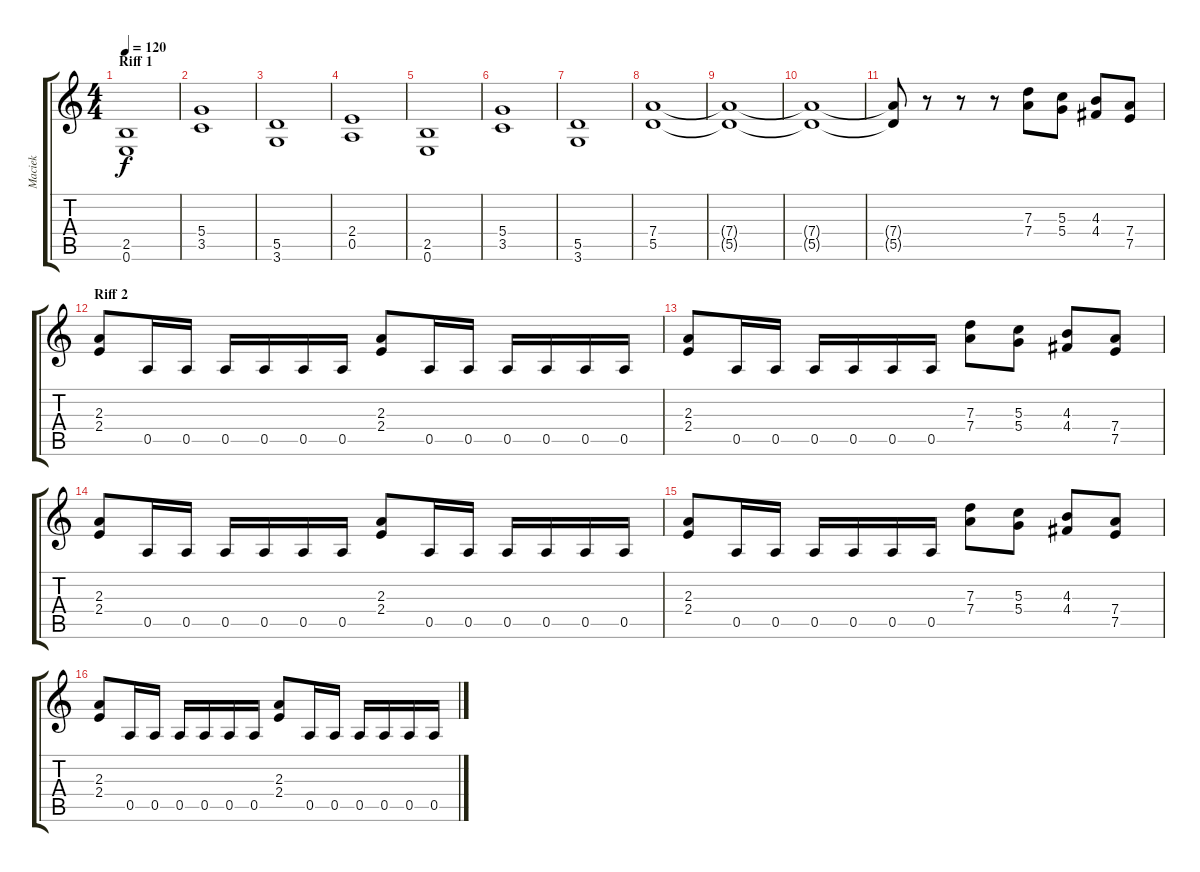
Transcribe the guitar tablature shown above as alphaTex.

\track ("Maciek" "Maciek") {instrument distortionguitar}
\staff {score tabs}
\tuning (E4 B3 G3 D3 A2 E2) {hide}
\ts (4 4)
\section ("" "Riff 1")
\tempo 120
\clef g2
\ks c
(2.5 0.6).1{dy f instrument distortionguitar} |
(5.4 3.5).1 |
(5.5 3.6).1 |
(2.4 0.5).1 |
(2.5 0.6).1 |
(5.4 3.5).1 |
(5.5 3.6).1 |
(7.4 5.5).1 |
(7.4{t} 5.5{t}).1 |
(7.4{t} 5.5{t}).1 |
(7.4{t} 5.5{t}).8 r.8 r.8 r.8 (7.3 7.4).8 (5.3 5.4).8 (4.3 4.4).8 (7.4 7.5).8 |
\section ("" "Riff 2")
(2.3 2.4).8 0.5.16 0.5.16 0.5.16 0.5.16 0.5.16 0.5.16 (2.3 2.4).8 0.5.16 0.5.16 0.5.16 0.5.16 0.5.16 0.5.16 |
(2.3 2.4).8 0.5.16 0.5.16 0.5.16 0.5.16 0.5.16 0.5.16 (7.3 7.4).8 (5.3 5.4).8 (4.3 4.4).8 (7.4 7.5).8 |
(2.3 2.4).8 0.5.16 0.5.16 0.5.16 0.5.16 0.5.16 0.5.16 (2.3 2.4).8 0.5.16 0.5.16 0.5.16 0.5.16 0.5.16 0.5.16 |
(2.3 2.4).8 0.5.16 0.5.16 0.5.16 0.5.16 0.5.16 0.5.16 (7.3 7.4).8 (5.3 5.4).8 (4.3 4.4).8 (7.4 7.5).8 |
(2.3 2.4).8 0.5.16 0.5.16 0.5.16 0.5.16 0.5.16 0.5.16 (2.3 2.4).8 0.5.16 0.5.16 0.5.16 0.5.16 0.5.16 0.5.16
